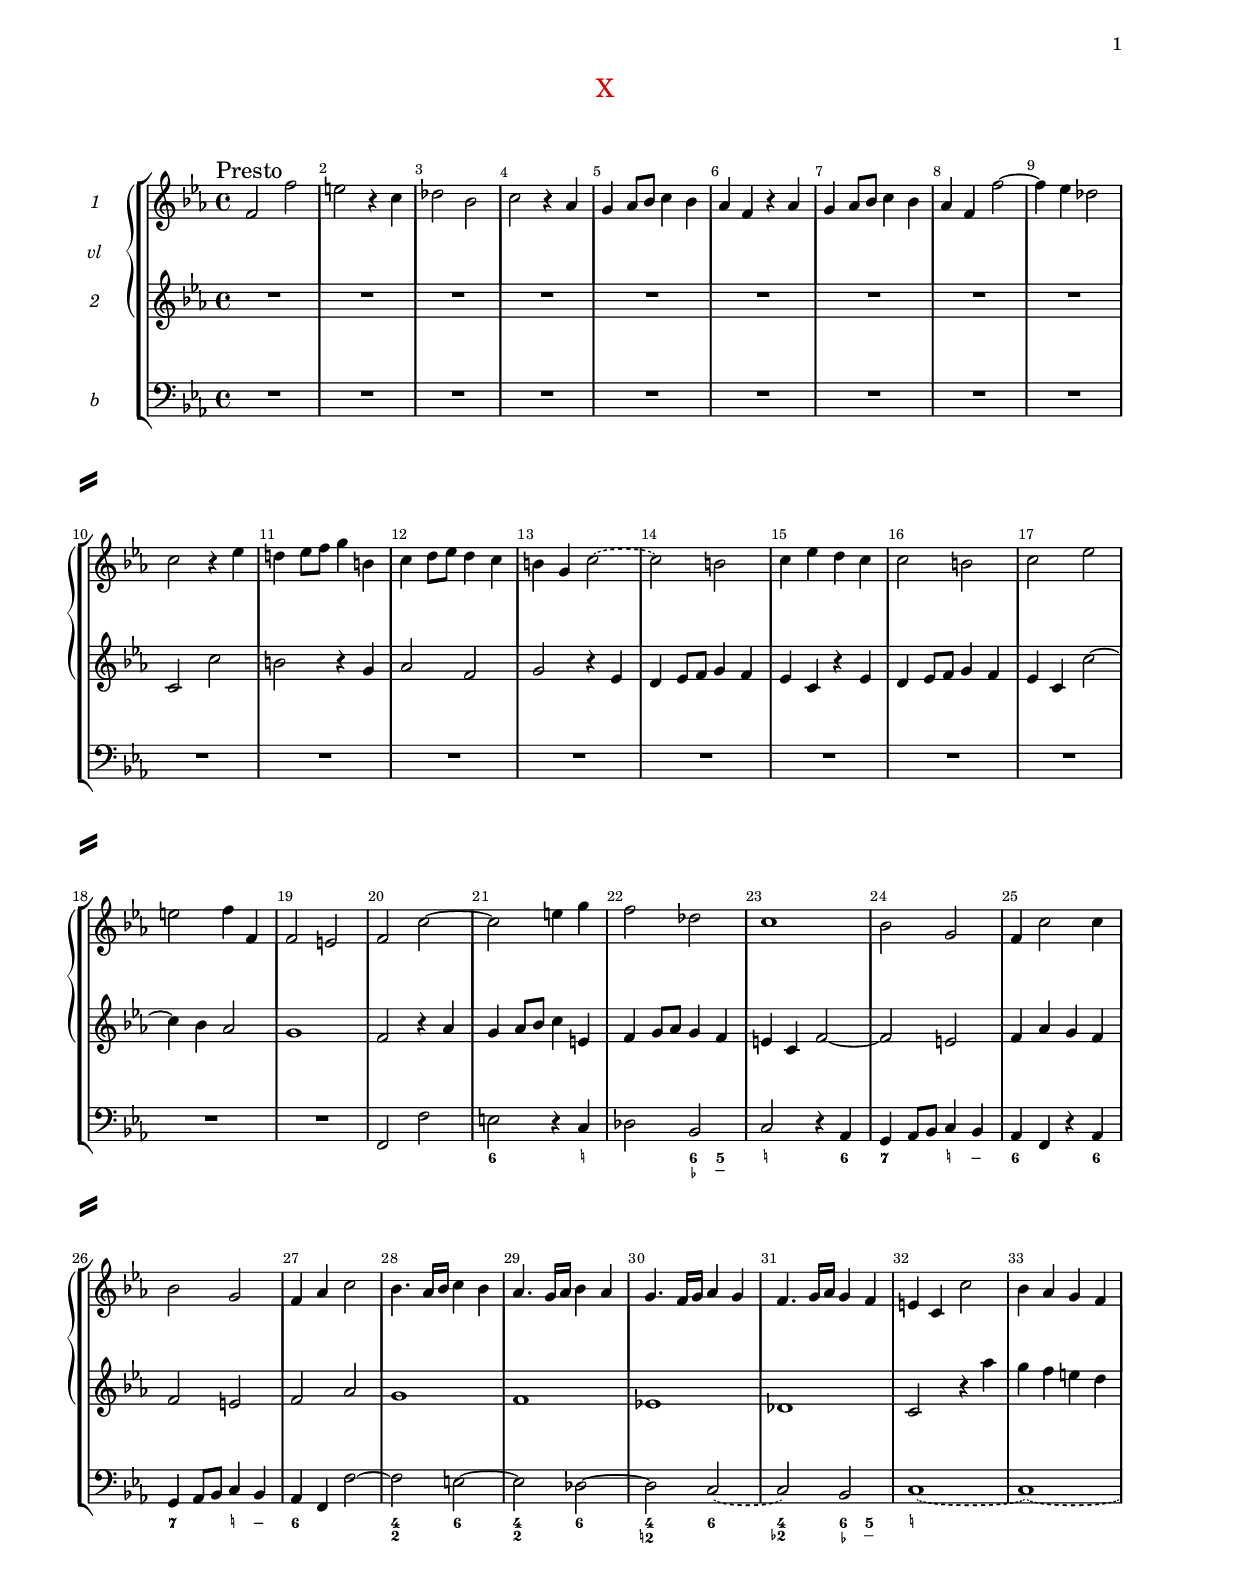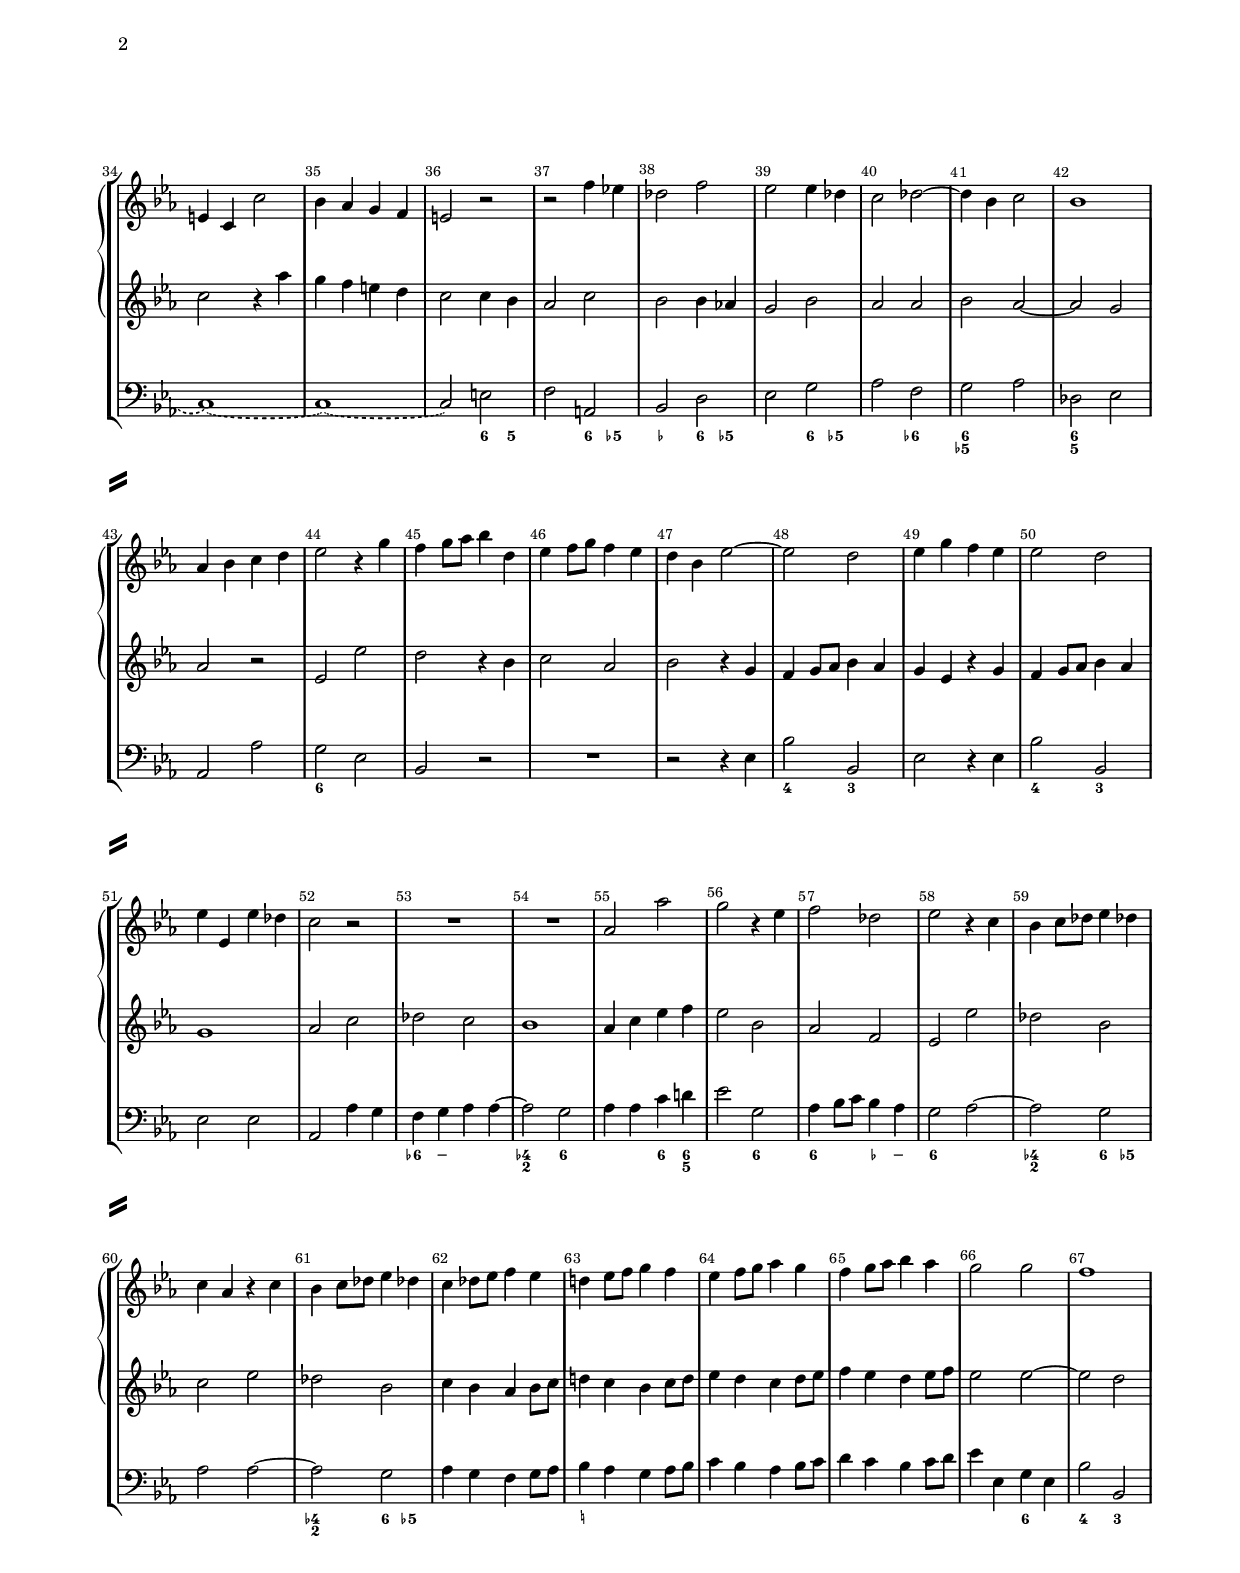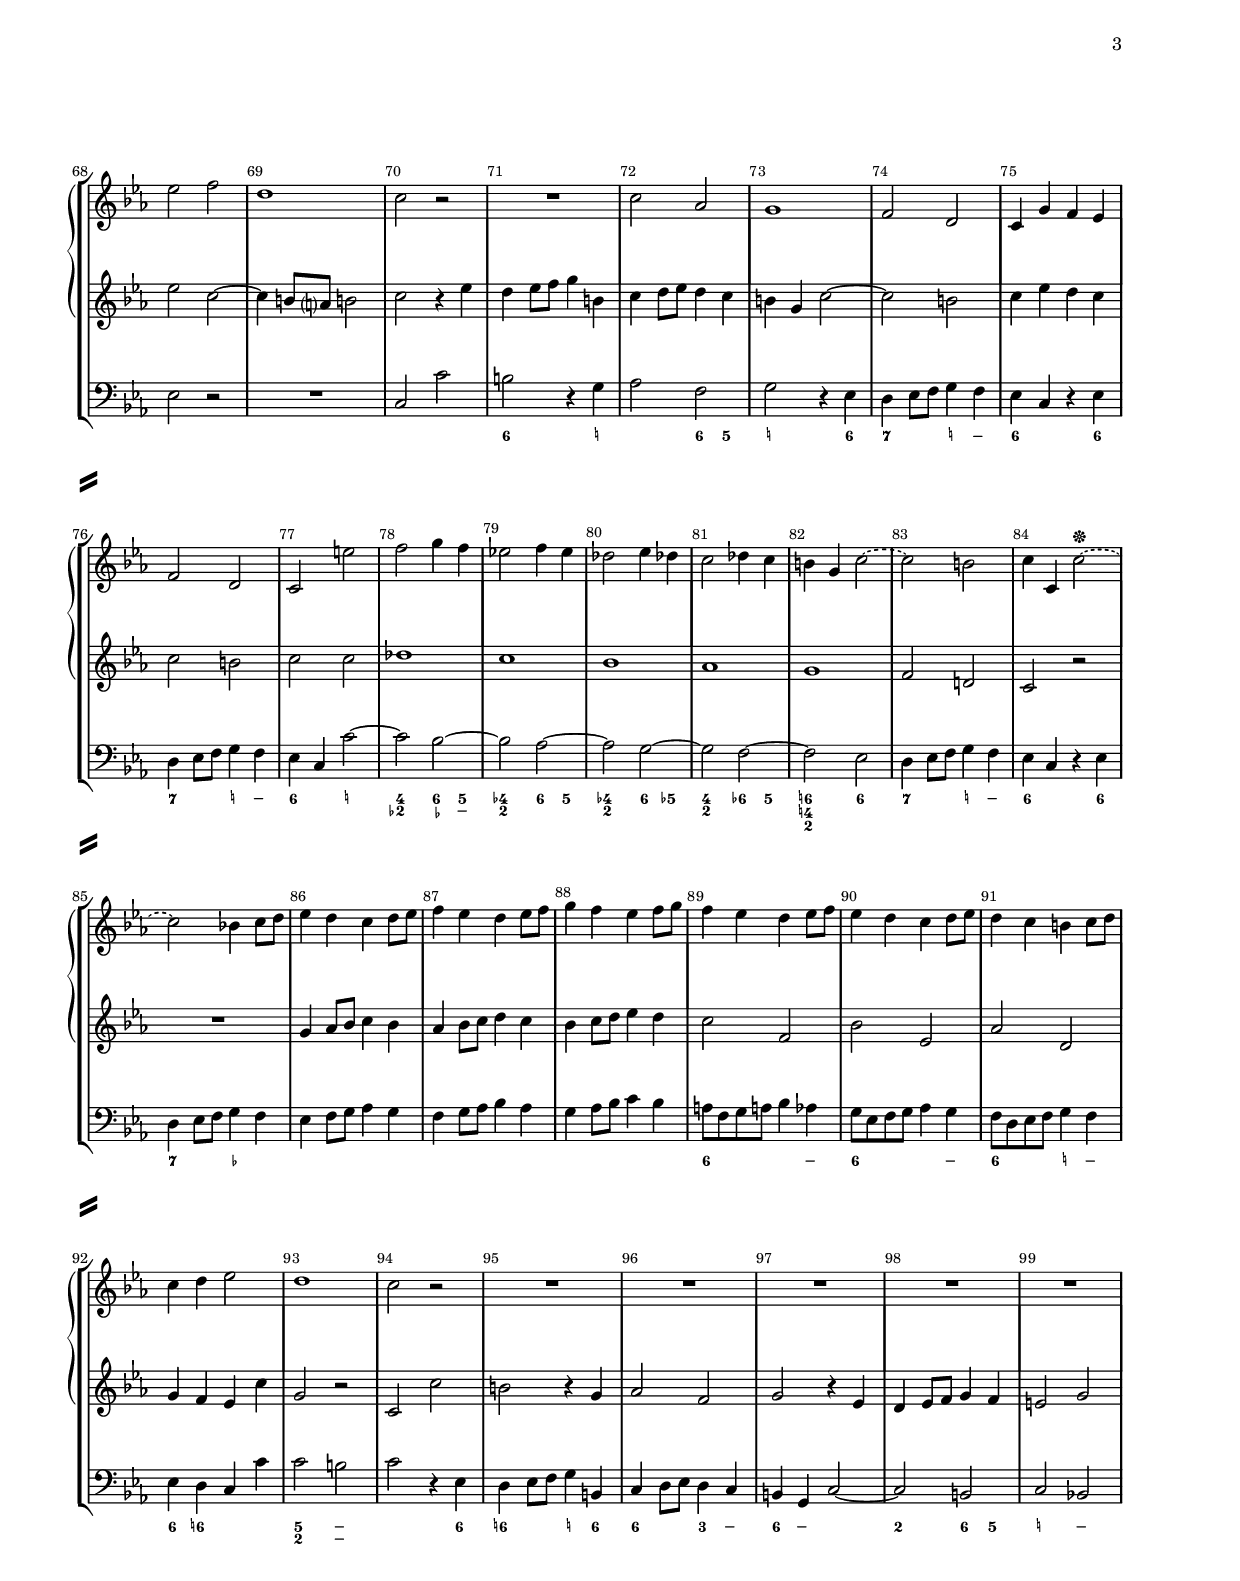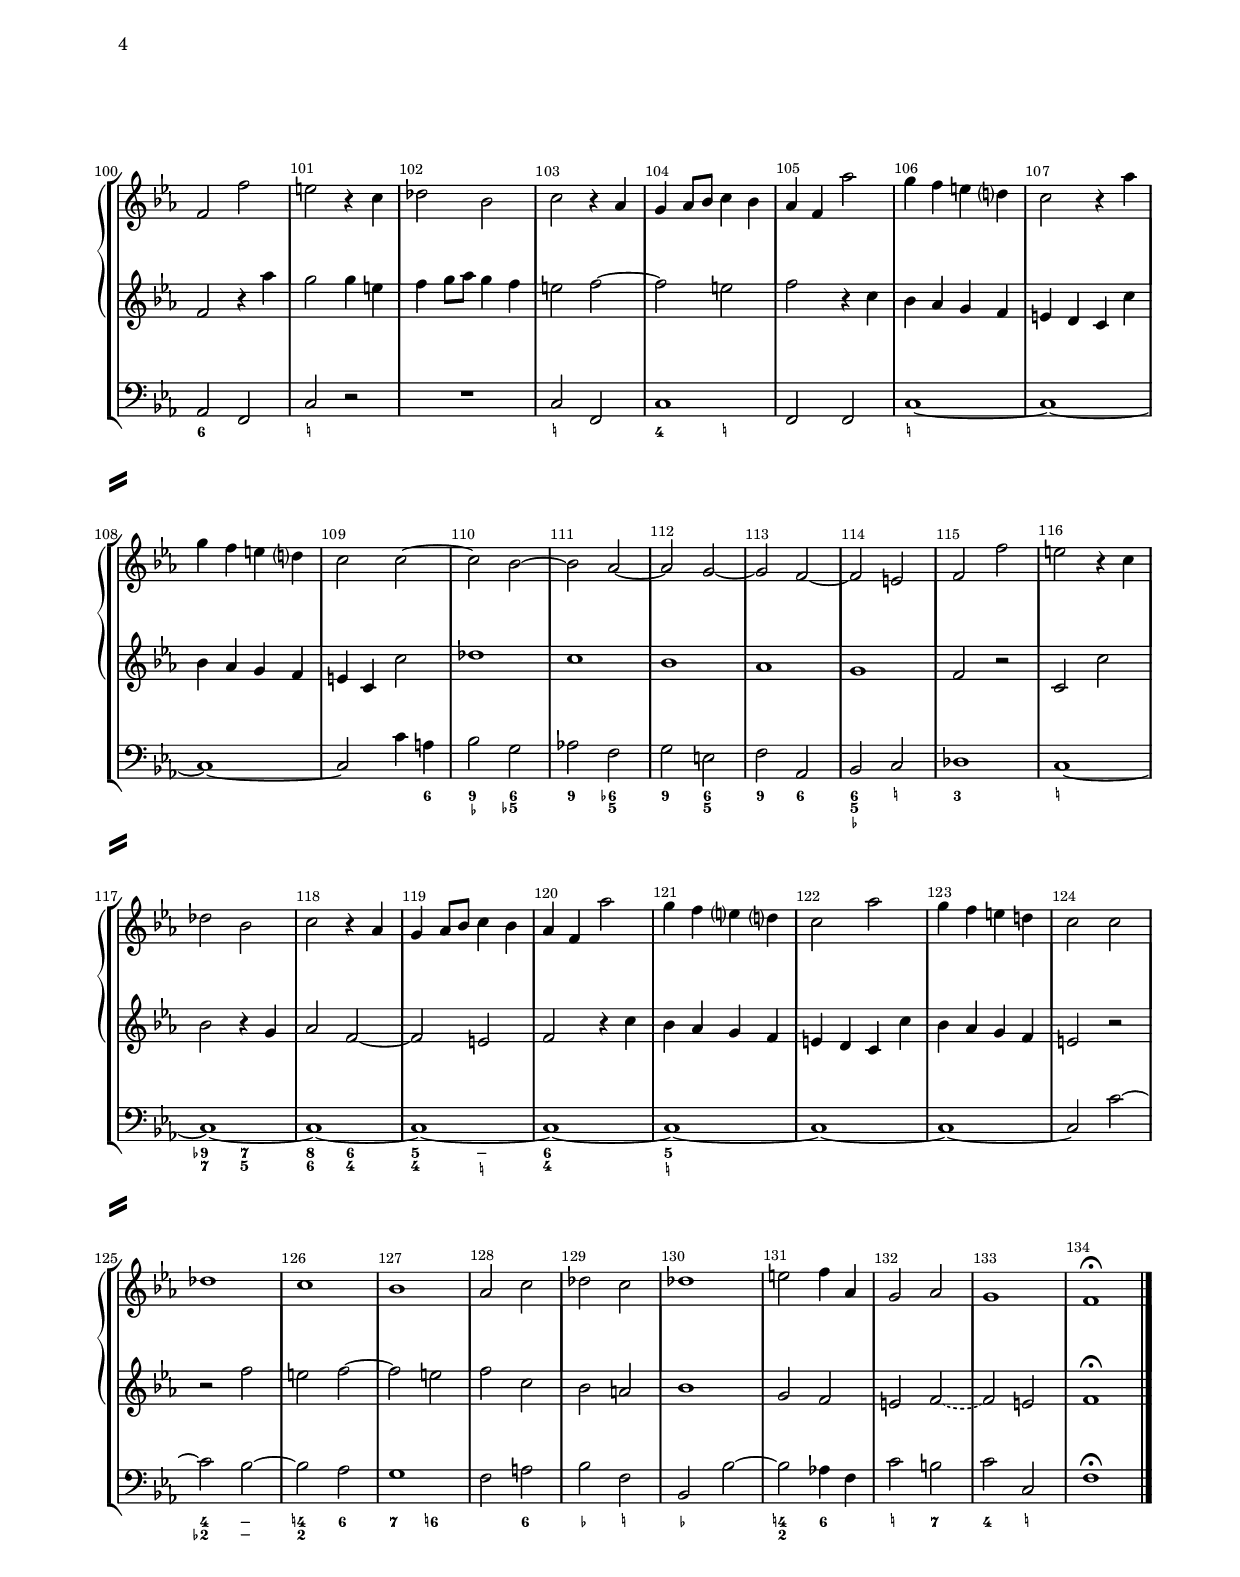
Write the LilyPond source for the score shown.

\version "2.22.0"

\include "../definitions.ly"

\paper {
  % #(define (page-post-process layout pages) (ly:create-toc-file layout pages))
}

#(set-global-staff-size 15.87)

\book {
  % \bookpart {
  %   \header {
  %     number = "I"
  %   }
  %   \paper { indent = 2\cm }
  %   \tocSection "1" "Allabreve"
  %   \score {
  %     <<
  %       \new StaffGroup <<
  %         \new GrandStaff \with { \smallGroupDistance } <<
  %           \set GrandStaff.instrumentName = "Violino"
  %           \new Staff {
  %             \set Staff.instrumentName = "I"
  %             \IViolinoI
  %           }
  %           \new Staff {
  %             \set Staff.instrumentName = "II"
  %             \IViolinoII
  %           }
  %         >>
  %         \new Staff {
  %           \set Staff.instrumentName = "Basso"
  %           % \transpose c c,
  %           \IBassi
  %         }
  %       >>
  %       \new FiguredBass { \IBassFigures }
  %     >>
  %     \layout { }
  %     \midi { \tempo 2 = 120 }
  %   }
  % }
  % \bookpart {
  %   \header {
  %     number = "II"
  %   }
  %   \tocSection "2" "Allegro"
  %   \score {
  %     <<
  %       \new StaffGroup <<
  %         \new GrandStaff \with { \smallGroupDistance } <<
  %           \set GrandStaff.instrumentName = "vl"
  %           \new Staff {
  %             \set Staff.instrumentName = "1"
  %             \IIViolinoI
  %           }
  %           \new Staff {
  %             \set Staff.instrumentName = "2"
  %             \IIViolinoII
  %           }
  %         >>
  %         \new Staff {
  %           \set Staff.instrumentName = "b"
  %           % \transpose c c,
  %           \IIBassi
  %         }
  %       >>
  %       \new FiguredBass { \IIBassFigures }
  %     >>
  %     \layout { }
  %     \midi { \tempo 4 = 130 }
  %   }
  % }
  % \bookpart {
  %   \header {
  %     number = "III"
  %   }
  %   \tocSection "3" "Allegro"
  %   \score {
  %     <<
  %       \new StaffGroup <<
  %         \new GrandStaff \with { \smallGroupDistance } <<
  %           \set GrandStaff.instrumentName = "vl"
  %           \new Staff {
  %             \set Staff.instrumentName = "1"
  %             \IIIViolinoI
  %           }
  %           \new Staff {
  %             \set Staff.instrumentName = "2"
  %             \IIIViolinoII
  %           }
  %         >>
  %         \new Staff {
  %           \set Staff.instrumentName = "b"
  %           % \transpose c c,
  %           \IIIBassi
  %         }
  %       >>
  %       \new FiguredBass { \IIIBassFigures }
  %     >>
  %     \layout { }
  %     \midi { \tempo 2 = 130 }
  %   }
  % }
  % \bookpart {
  %   \header {
  %     number = "IV"
  %   }
  %   \tocSection "4" "Presto"
  %   \score {
  %     <<
  %       \new StaffGroup <<
  %         \new GrandStaff \with { \smallGroupDistance } <<
  %           \set GrandStaff.instrumentName = "vl"
  %           \new Staff {
  %             \set Staff.instrumentName = "1"
  %             \IVViolinoI
  %           }
  %           \new Staff {
  %             \set Staff.instrumentName = "2"
  %             \IVViolinoII
  %           }
  %         >>
  %         \new Staff {
  %           \set Staff.instrumentName = "b"
  %           % \transpose c c,
  %           \IVBassi
  %         }
  %       >>
  %       \new FiguredBass { \IVBassFigures }
  %     >>
  %     \layout { }
  %     \midi { \tempo 1 = 60 }
  %   }
  % }
  % \bookpart {
  %   \header {
  %     number = "V"
  %   }
  %   \tocSection "5" "Allegro"
  %   \score {
  %     <<
  %       \new StaffGroup <<
  %         \new GrandStaff \with { \smallGroupDistance } <<
  %           \set GrandStaff.instrumentName = "vl"
  %           \new Staff {
  %             \set Staff.instrumentName = "1"
  %             \VViolinoI
  %           }
  %           \new Staff {
  %             \set Staff.instrumentName = "2"
  %             \VViolinoII
  %           }
  %         >>
  %         \new Staff {
  %           \set Staff.instrumentName = "b"
  %           % \transpose c c,
  %           \VBassi
  %         }
  %       >>
  %       \new FiguredBass { \VBassFigures }
  %     >>
  %     \layout { }
  %     \midi { \tempo 4 = 60 }
  %   }
  % }
  % \bookpart {
  %   \header {
  %     number = "VI"
  %   }
  %   \tocSection "6" "Allegro"
  %   \score {
  %     <<
  %       \new StaffGroup <<
  %         \new GrandStaff \with { \smallGroupDistance } <<
  %           \set GrandStaff.instrumentName = "vl"
  %           \new Staff {
  %             \set Staff.instrumentName = "1"
  %             \VIViolinoI
  %           }
  %           \new Staff {
  %             \set Staff.instrumentName = "2"
  %             \VIViolinoII
  %           }
  %         >>
  %         \new Staff {
  %           \set Staff.instrumentName = "b"
  %           % \transpose c c,
  %           \VIBassi
  %         }
  %       >>
  %       \new FiguredBass { \VIBassFigures }
  %     >>
  %     \layout { }
  %     \midi { \tempo 4. = 80 }
  %   }
  % }
  % \bookpart {
  %   \header {
  %     number = "VII"
  %   }
  %   \tocSection "7" "Allabreve"
  %   \score {
  %     <<
  %       \new StaffGroup <<
  %         \new GrandStaff \with { \smallGroupDistance } <<
  %           \set GrandStaff.instrumentName = "vl"
  %           \new Staff {
  %             \set Staff.instrumentName = "1"
  %             \VIIViolinoI
  %           }
  %           \new Staff {
  %             \set Staff.instrumentName = "2"
  %             \VIIViolinoII
  %           }
  %         >>
  %         \new Staff {
  %           \set Staff.instrumentName = "b"
  %           % \transpose c c,
  %           \VIIBassi
  %         }
  %       >>
  %       \new FiguredBass { \VIIBassFigures }
  %     >>
  %     \layout { }
  %     \midi { \tempo 2 = 100 }
  %   }
  % }
  % \bookpart {
  %   \header {
  %     number = "VIII"
  %   }
  %   \tocSection "8" "Allegro"
  %   \score {
  %     <<
  %       \new StaffGroup <<
  %         \new GrandStaff \with { \smallGroupDistance } <<
  %           \set GrandStaff.instrumentName = "vl"
  %           \new Staff {
  %             \set Staff.instrumentName = "1"
  %             \VIIIViolinoI
  %           }
  %           \new Staff {
  %             \set Staff.instrumentName = "2"
  %             \VIIIViolinoII
  %           }
  %         >>
  %         \new Staff {
  %           \set Staff.instrumentName = "b"
  %           % \transpose c c,
  %           \VIIIBassi
  %         }
  %       >>
  %       \new FiguredBass { \VIIIBassFigures }
  %     >>
  %     \layout { }
  %     \midi { \tempo 4. = 90 }
  %   }
  % }
  % \bookpart {
  %   \header {
  %     number = "IX"
  %   }
  %   \tocSection "9" "Presto"
  %   \score {
  %     <<
  %       \new StaffGroup <<
  %         \new GrandStaff \with { \smallGroupDistance } <<
  %           \set GrandStaff.instrumentName = "vl"
  %           \new Staff {
  %             \set Staff.instrumentName = "1"
  %             \IXViolinoI
  %           }
  %           \new Staff {
  %             \set Staff.instrumentName = "2"
  %             \IXViolinoII
  %           }
  %         >>
  %         \new Staff {
  %           \set Staff.instrumentName = "b"
  %           % \transpose c c,
  %           \IXBassi
  %         }
  %       >>
  %       \new FiguredBass { \IXBassFigures }
  %     >>
  %     \layout { }
  %     \midi { \tempo 2 = 120 }
  %   }
  % }
  \bookpart {
    \header {
      number = "X"
    }
    \tocSection "10" "Presto"
    \score {
      <<
        \new StaffGroup <<
          \new GrandStaff \with { \smallGroupDistance } <<
            \set GrandStaff.instrumentName = "vl"
            \new Staff {
              \set Staff.instrumentName = "1"
              \XViolinoI
            }
            \new Staff {
              \set Staff.instrumentName = "2"
              \XViolinoII
            }
          >>
          \new Staff {
            \set Staff.instrumentName = "b"
            % \transpose c c,
            \XBassi
          }
        >>
        \new FiguredBass { \XBassFigures }
      >>
      \layout { }
      \midi { \tempo 2 = 120 }
    }
  }
}
